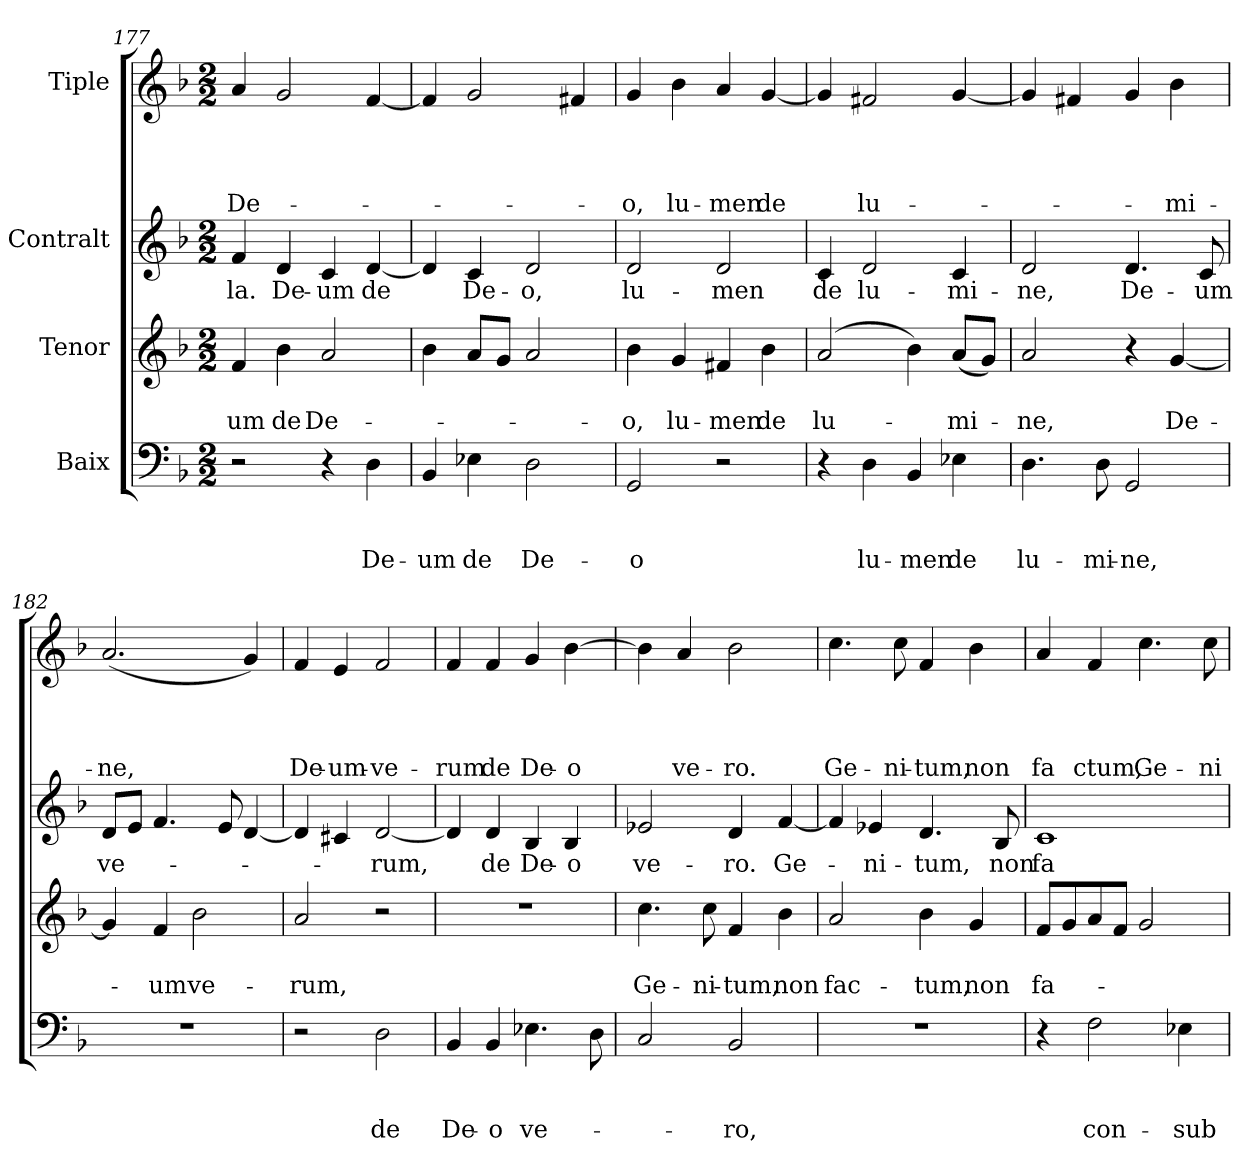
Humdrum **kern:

**kern	**text	**text	**text	**kern	**text	**text	**kern	**text	**kern	**text	**text	**text	**text
*part4	*part4	*part4	*part4	*part3	*part3	*part3	*part2	*part2	*part1	*part1	*part1	*part1	*part1
*staff4	*staff4	*staff4	*staff4	*staff3	*staff3	*staff3	*staff2	*staff2	*staff1	*staff1	*staff1	*staff1	*staff1
*I"Baix	*	*	*	*I"Tenor	*	*	*I"Contralt	*	*I"Tiple	*	*	*	*
!!LO:LB:g=z
*clefF4	*	*	*	*clefG2	*	*	*clefG2	*	*clefG2	*	*	*	*
*k[b-]	*	*	*	*k[b-]	*	*	*k[b-]	*	*k[b-]	*	*	*	*
*F:	*	*	*	*F:	*	*	*F:	*	*F:	*	*	*	*
*M2/2	*	*	*	*M2/2	*	*	*M2/2	*	*M2/2	*	*	*	*
=177	=177	=177	=177	=177	=177	=177	=177	=177	=177	=177	=177	=177	=177
!	!	!	!	!	!	!LO:LY:b	!	!LO:LY:b	!	!	!	!	!LO:LY:b
2r	.	.	.	4f/	.	-um	4f/	-la.	4a/	.	.	.	De-
!	!	!	!	!	!	!LO:LY:b	!	!LO:LY:b	!	!	!	!	!
.	.	.	.	4b-\	.	de	4d/	De-	2g/	.	.	.	.
!	!	!	!	!	!	!LO:LY:b	!	!LO:LY:b	!	!	!	!	!
4r	.	.	.	2a/	.	De-	4c/	-um	.	.	.	.	.
!	!	!	!LO:LY:b	!	!	!	!	!LO:LY:b	!	!	!	!	!
4D\	.	.	De-	.	.	.	[<4d/	de	[<4f/	.	.	.	.
=178	=178	=178	=178	=178	=178	=178	=178	=178	=178	=178	=178	=178	=178
!	!	!	!LO:LY:b	!	!	!	!	!	!	!	!	!	!
4BB-/	.	.	-um	4b-\	.	.	4d/]	.	4f/]	.	.	.	.
!	!	!	!LO:LY:b	!	!	!	!	!LO:LY:b	!	!	!	!	!
4E-X\	.	.	de	8a/L	.	.	4c/	De-	2g/	.	.	.	.
.	.	.	.	8g/J	.	.	.	.	.	.	.	.	.
!	!	!	!LO:LY:b	!	!	!	!	!LO:LY:b	!	!	!	!	!
2D\	.	.	De-	2a/	.	.	2d/	-o,	.	.	.	.	.
.	.	.	.	.	.	.	.	.	4f#X/	.	.	.	.
=179	=179	=179	=179	=179	=179	=179	=179	=179	=179	=179	=179	=179	=179
!	!	!	!LO:LY:b	!	!	!LO:LY:b	!	!LO:LY:b	!	!	!	!	!LO:LY:b
2GG/	.	.	-o	4b-\	.	-o,	2d/	lu-	4g/	.	.	.	-o,
!	!	!	!	!	!	!LO:LY:b	!	!	!	!	!	!	!LO:LY:b
.	.	.	.	4g/	.	lu-	.	.	4b-\	.	.	.	lu-
!	!	!	!	!	!	!LO:LY:b	!	!LO:LY:b	!	!	!	!	!LO:LY:b
2r	.	.	.	4f#X/	.	-men	2d/	-men	4a/	.	.	.	-men
!	!	!	!	!	!	!LO:LY:b	!	!	!	!	!	!	!LO:LY:b
.	.	.	.	4b-\	.	de	.	.	[<4g/	.	.	.	de
=180	=180	=180	=180	=180	=180	=180	=180	=180	=180	=180	=180	=180	=180
!	!	!	!	!	!	!LO:LY:b	!	!LO:LY:b	!	!	!	!	!
4r	.	.	.	(>2a/	.	lu-	4c/	de	4g/]	.	.	.	.
!	!	!	!LO:LY:b	!	!	!	!	!LO:LY:b	!	!	!	!	!LO:LY:b
4D\	.	.	lu-	.	.	.	2d/	lu-	2f#X/	.	.	.	lu-
!	!	!	!LO:LY:b	!	!	!	!	!	!	!	!	!	!
4BB-/	.	.	-men	4b-\)	.	.	.	.	.	.	.	.	.
!	!	!	!LO:LY:b	!	!	!LO:LY:b	!	!LO:LY:b	!	!	!	!	!
4E-X\	.	.	de	(>8a/L	.	-mi-	4c/	-mi-	[<4g/	.	.	.	.
.	.	.	.	8g/J)	.	.	.	.	.	.	.	.	.
=181	=181	=181	=181	=181	=181	=181	=181	=181	=181	=181	=181	=181	=181
!	!	!	!LO:LY:b	!	!	!LO:LY:b	!	!LO:LY:b	!	!	!	!	!
4.D\	.	.	lu-	2a/	.	-ne,	2d/	-ne,	4g/]	.	.	.	.
.	.	.	.	.	.	.	.	.	4f#X/	.	.	.	.
!	!	!	!LO:LY:b	!	!	!	!	!	!	!	!	!	!
8D\	.	.	-mi-	.	.	.	.	.	.	.	.	.	.
!	!	!	!LO:LY:b	!	!	!	!	!LO:LY:b	!	!	!	!	!
2GG/	.	.	-ne,	4r	.	.	4.d/	De-	4g/	.	.	.	.
!	!	!	!	!	!	!LO:LY:b	!	!	!	!	!	!	!LO:LY:b
.	.	.	.	[<4g/	.	De-	.	.	4b-\	.	.	.	-mi-
!	!	!	!	!	!	!	!	!LO:LY:b	!	!	!	!	!
.	.	.	.	.	.	.	8c/	-um	.	.	.	.	.
=182	=182	=182	=182	=182	=182	=182	=182	=182	=182	=182	=182	=182	=182
!	!	!	!	!	!	!	!	!LO:LY:b	!	!	!	!	!LO:LY:b
1r	.	.	.	4g/]	.	.	8d/L	ve-	(>2.a/	.	.	.	-ne,
.	.	.	.	.	.	.	8e/J	.	.	.	.	.	.
!	!	!	!	!	!	!LO:LY:b	!	!	!	!	!	!	!
.	.	.	.	4f/	.	-um	4.f/	.	.	.	.	.	.
!	!	!	!	!	!	!LO:LY:b	!	!	!	!	!	!	!
.	.	.	.	2b-\	.	ve-	.	.	.	.	.	.	.
.	.	.	.	.	.	.	8e/	.	.	.	.	.	.
.	.	.	.	.	.	.	[<4d/	.	4g/)	.	.	.	.
=183	=183	=183	=183	=183	=183	=183	=183	=183	=183	=183	=183	=183	=183
!	!	!	!	!	!	!LO:LY:b	!	!	!	!	!	!	!LO:LY:b
2r	.	.	.	2a/	.	-rum,	4d/]	.	4f/	.	.	.	De-
!	!	!	!	!	!	!	!	!	!	!	!	!	!LO:LY:b
.	.	.	.	.	.	.	4c#X/	.	4e/	.	.	.	-um-
!	!	!	!LO:LY:b	!	!	!	!	!LO:LY:b	!	!	!	!	!LO:LY:b
2D\	.	.	de	2r	.	.	[<2d/	-rum,	2f/	.	.	.	-ve-
!!LO:LB:g=z
=184	=184	=184	=184	=184	=184	=184	=184	=184	=184	=184	=184	=184	=184
!	!	!	!LO:LY:b	!	!	!	!	!	!	!	!	!	!LO:LY:b
4BB-/	.	.	De-	1r	.	.	4d/]	.	4f/	.	.	.	-rum
!	!	!	!LO:LY:b	!	!	!	!	!LO:LY:b	!	!	!	!	!LO:LY:b
4BB-/	.	.	-o	.	.	.	4d/	de	4f/	.	.	.	de
!	!	!	!LO:LY:b	!	!	!	!	!LO:LY:b	!	!	!	!	!LO:LY:b
4.E-X\	.	.	ve-	.	.	.	4B-/	De-	4g/	.	.	.	De-
!	!	!	!	!	!	!	!	!LO:LY:b	!	!	!	!	!LO:LY:b
.	.	.	.	.	.	.	4B-/	-o	[>4b-\	.	.	.	-o
8D\	.	.	.	.	.	.	.	.	.	.	.	.	.
=185	=185	=185	=185	=185	=185	=185	=185	=185	=185	=185	=185	=185	=185
!	!	!	!	!	!	!LO:LY:b	!	!LO:LY:b	!	!	!	!	!
2C/	.	.	.	4.cc\	.	Ge-	2e-X/	ve-	4b-\]	.	.	.	.
!	!	!	!	!	!	!	!	!	!	!	!	!	!LO:LY:b
.	.	.	.	.	.	.	.	.	4a/	.	.	.	ve-
!	!	!	!	!	!	!LO:LY:b	!	!	!	!	!	!	!
.	.	.	.	8cc\	.	-ni-	.	.	.	.	.	.	.
!	!	!	!LO:LY:b	!	!	!LO:LY:b	!	!LO:LY:b	!	!	!	!	!LO:LY:b
2BB-/	.	.	-ro,	4f/	.	-tum,	4d/	-ro.	2b-\	.	.	.	-ro.
!	!	!	!	!	!	!LO:LY:b	!	!LO:LY:b	!	!	!	!	!
.	.	.	.	4b-\	.	non	[<4f/	Ge-	.	.	.	.	.
=186	=186	=186	=186	=186	=186	=186	=186	=186	=186	=186	=186	=186	=186
!	!	!	!	!	!	!LO:LY:b	!	!	!	!	!	!	!LO:LY:b
1r	.	.	.	2a/	.	fac-	4f/]	.	4.cc\	.	.	.	Ge-
!	!	!	!	!	!	!	!	!LO:LY:b	!	!	!	!	!
.	.	.	.	.	.	.	4e-X/	-ni-	.	.	.	.	.
!	!	!	!	!	!	!	!	!	!	!	!	!	!LO:LY:b
.	.	.	.	.	.	.	.	.	8cc\	.	.	.	-ni-
!	!	!	!	!	!	!LO:LY:b	!	!LO:LY:b	!	!	!	!	!LO:LY:b
.	.	.	.	4b-\	.	-tum,	4.d/	-tum,	4f/	.	.	.	-tum,
!	!	!	!	!	!	!LO:LY:b	!	!	!	!	!	!	!LO:LY:b
.	.	.	.	4g/	.	non	.	.	4b-\	.	.	.	non
!	!	!	!	!	!	!	!	!LO:LY:b	!	!	!	!	!
.	.	.	.	.	.	.	8B-/	non	.	.	.	.	.
=187	=187	=187	=187	=187	=187	=187	=187	=187	=187	=187	=187	=187	=187
!	!	!	!	!	!	!LO:LY:b	!	!LO:LY:b	!	!	!	!	!LO:LY:b
4r	.	.	.	8f/L	.	fa-	1c	fa-	4a/	.	.	.	fa
.	.	.	.	8g/	.	.	.	.	.	.	.	.	.
!	!	!	!LO:LY:b	!	!	!	!	!	!	!	!	!	!LO:LY:b
2F\	.	.	con-	8a/	.	.	.	.	4f/	.	.	.	ctum,
.	.	.	.	8f/J	.	.	.	.	.	.	.	.	.
!	!	!	!	!	!	!	!	!	!	!	!	!	!LO:LY:b
.	.	.	.	2g/	.	.	.	.	4.cc\	.	.	.	Ge-
!	!	!	!LO:LY:b	!	!	!	!	!	!	!	!	!	!
4E-X\	.	.	-sub-	.	.	.	.	.	.	.	.	.	.
!	!	!	!	!	!	!	!	!	!	!	!	!	!LO:LY:b
.	.	.	.	.	.	.	.	.	8cc\	.	.	.	-ni-
=	=	=	=	=	=	=	=	=	=	=	=	=	=
*-	*-	*-	*-	*-	*-	*-	*-	*-	*-	*-	*-	*-	*-
